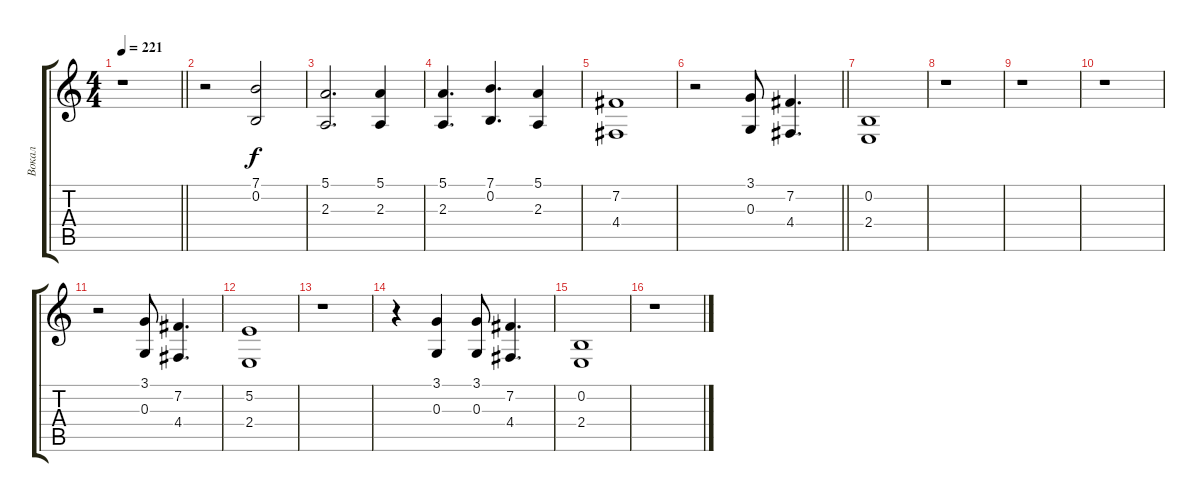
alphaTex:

\track ("Вокал" "Вокал") {instrument drawbarorgan}
\staff {score tabs}
\tuning (E4 B3 G3 D3 A2 E2) {hide}
\ts (4 4)
\tempo 221
\clef g2
\barLineRight lightlight
\ks c
r.1{dy f} |
r.2 (7.1 0.2).2 |
(5.1 2.3).2{d} (5.1 2.3).4 |
(5.1 2.3).4{d} (7.1 0.2).4{d} (5.1 2.3).4 |
(7.2 4.4).1 |
\barLineRight lightlight
r.2 (3.1 0.3).8 (7.2 4.4).4{d} |
(0.2 2.4).1 |
r.1 |
r.1 |
r.1 |
r.2 (3.1 0.3).8 (7.2 4.4).4{d} |
(5.2 2.4).1 |
r.1 |
r.4 (3.1 0.3).4 (3.1 0.3).8 (7.2 4.4).4{d} |
(0.2 2.4).1 |
r.1
